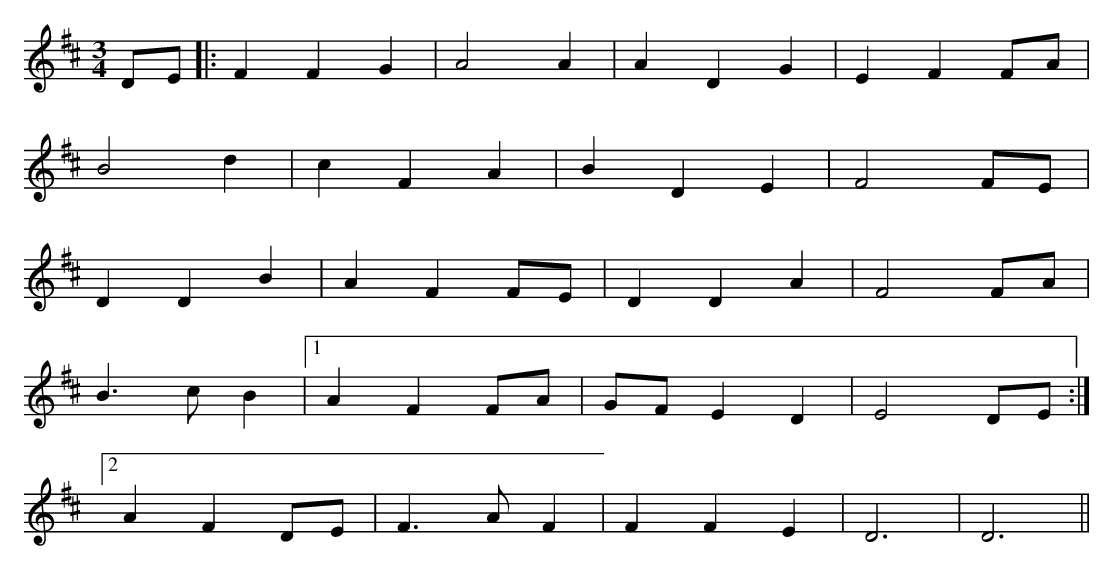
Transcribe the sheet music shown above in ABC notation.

X:1
M:3/4
K:D
DE|:F2 F2 G2|A4 A2|A2 D2 G2|E2 F2 FA|
B4 d2|c2 F2 A2|B2 D2 E2|F4 FE|
D2 D2 B2|A2 F2 FE|D2 D2 A2|F4 FA|
B3 c B2|1 A2 F2 FA|GF E2 D2|E4 DE:|
[2 A2 F2 DE|F3 A F2|F2 F2 E2|D6|D6||
